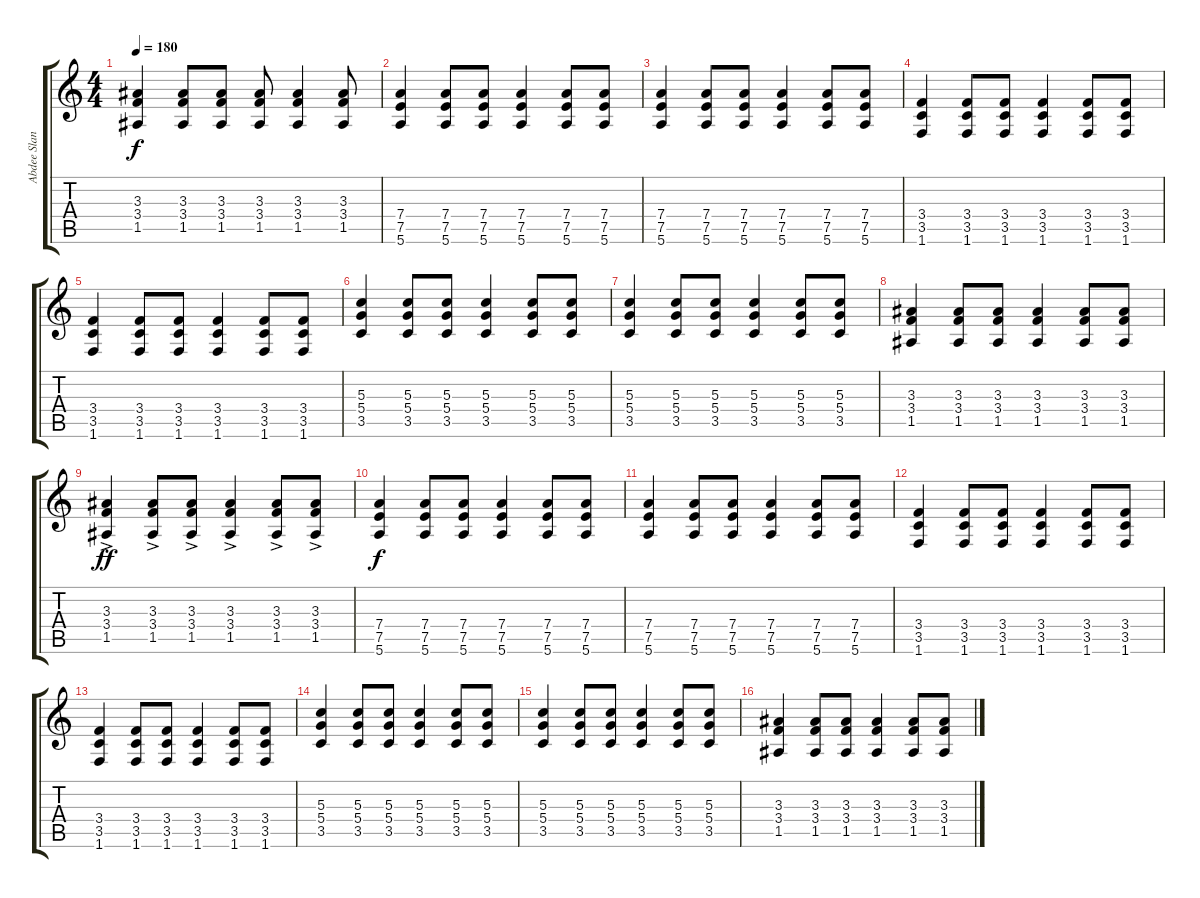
\track ("Abdee Slank" "Abdee Slan") {instrument overdrivenguitar}
\staff {score tabs}
\tuning (E4 B3 G3 D3 A2 E2) {hide}
\ts (4 4)
\tempo 180
\clef g2
\ks c
(3.3 3.4 1.5).4{dy f} (3.3 3.4 1.5).8 (3.3 3.4 1.5).8 (3.3 3.4 1.5).8 (3.3 3.4 1.5).4 (3.3 3.4 1.5).8 |
(7.4 7.5 5.6).4 (7.4 7.5 5.6).8 (7.4 7.5 5.6).8 (7.4 7.5 5.6).4 (7.4 7.5 5.6).8 (7.4 7.5 5.6).8 |
(7.4 7.5 5.6).4 (7.4 7.5 5.6).8 (7.4 7.5 5.6).8 (7.4 7.5 5.6).4 (7.4 7.5 5.6).8 (7.4 7.5 5.6).8 |
(3.4 3.5 1.6).4 (3.4 3.5 1.6).8 (3.4 3.5 1.6).8 (3.4 3.5 1.6).4 (3.4 3.5 1.6).8 (3.4 3.5 1.6).8 |
(3.4 3.5 1.6).4 (3.4 3.5 1.6).8 (3.4 3.5 1.6).8 (3.4 3.5 1.6).4 (3.4 3.5 1.6).8 (3.4 3.5 1.6).8 |
(5.3 5.4 3.5).4 (5.3 5.4 3.5).8 (5.3 5.4 3.5).8 (5.3 5.4 3.5).4 (5.3 5.4 3.5).8 (5.3 5.4 3.5).8 |
(5.3 5.4 3.5).4 (5.3 5.4 3.5).8 (5.3 5.4 3.5).8 (5.3 5.4 3.5).4 (5.3 5.4 3.5).8 (5.3 5.4 3.5).8 |
(3.3 3.4 1.5).4 (3.3 3.4 1.5).8 (3.3 3.4 1.5).8 (3.3 3.4 1.5).4 (3.3 3.4 1.5).8 (3.3 3.4 1.5).8 |
(3.3{ac} 3.4{ac} 1.5{ac}).4{dy ff} (3.3{ac} 3.4{ac} 1.5{ac}).8 (3.3{ac} 3.4{ac} 1.5{ac}).8 (3.3{ac} 3.4{ac} 1.5{ac}).4 (3.3{ac} 3.4{ac} 1.5{ac}).8 (3.3{ac} 3.4{ac} 1.5{ac}).8 |
(7.4 7.5 5.6).4{dy f} (7.4 7.5 5.6).8 (7.4 7.5 5.6).8 (7.4 7.5 5.6).4 (7.4 7.5 5.6).8 (7.4 7.5 5.6).8 |
(7.4 7.5 5.6).4 (7.4 7.5 5.6).8 (7.4 7.5 5.6).8 (7.4 7.5 5.6).4 (7.4 7.5 5.6).8 (7.4 7.5 5.6).8 |
(3.4 3.5 1.6).4 (3.4 3.5 1.6).8 (3.4 3.5 1.6).8 (3.4 3.5 1.6).4 (3.4 3.5 1.6).8 (3.4 3.5 1.6).8 |
(3.4 3.5 1.6).4 (3.4 3.5 1.6).8 (3.4 3.5 1.6).8 (3.4 3.5 1.6).4 (3.4 3.5 1.6).8 (3.4 3.5 1.6).8 |
(5.3 5.4 3.5).4 (5.3 5.4 3.5).8 (5.3 5.4 3.5).8 (5.3 5.4 3.5).4 (5.3 5.4 3.5).8 (5.3 5.4 3.5).8 |
(5.3 5.4 3.5).4 (5.3 5.4 3.5).8 (5.3 5.4 3.5).8 (5.3 5.4 3.5).4 (5.3 5.4 3.5).8 (5.3 5.4 3.5).8 |
(3.3 3.4 1.5).4 (3.3 3.4 1.5).8 (3.3 3.4 1.5).8 (3.3 3.4 1.5).4 (3.3 3.4 1.5).8 (3.3 3.4 1.5).8
